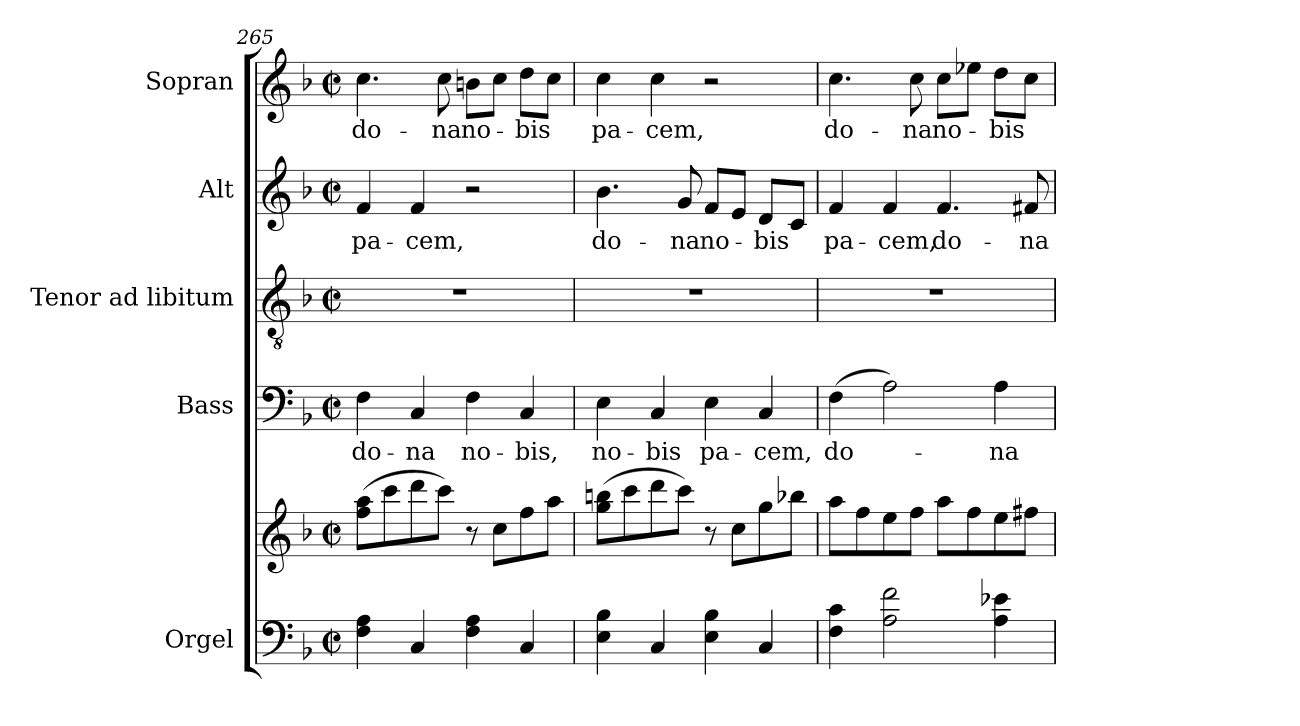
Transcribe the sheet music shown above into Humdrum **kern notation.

**kern	**kern	**kern	**text	**kern	**kern	**text	**kern	**text
*part5	*part5	*part4	*part4	*part3	*part2	*part2	*part1	*part1
*staff6	*staff5	*staff4	*staff4	*staff3	*staff2	*staff2	*staff1	*staff1
*I"Orgel	*	*I"Bass	*	*I"Tenor ad libitum	*I"Alt	*	*I"Sopran	*
*I'Org.	*	*I'B.	*	*I'T.	*I'A.	*	*I'S.	*
!!LO:PB:g=z
*clefF4	*clefG2	*clefF4	*	*clefGv2	*clefG2	*	*clefG2	*
*k[b-]	*k[b-]	*k[b-]	*	*k[b-]	*k[b-]	*	*k[b-]	*
*F:	*F:	*F:	*	*F:	*F:	*	*F:	*
*M2/2	*M2/2	*M2/2	*	*M2/2	*M2/2	*	*M2/2	*
*met(c|)	*met(c|)	*met(c|)	*	*met(c|)	*met(c|)	*	*met(c|)	*
=265	=265	=265	=265	=265	=265	=265	=265	=265
!	!	!	!LO:LY:b	!	!	!LO:LY:b	!	!LO:LY:b
4F\ 4A\	(>8ff\ 8aa\L	4F\	do-	1r	4f/	pa-	4.cc\	do-
.	8ccc\	.	.	.	.	.	.	.
!	!	!	!LO:LY:b	!	!	!LO:LY:b	!	!
4C/	8ddd\	4C/	-na	.	4f/	-cem,	.	.
!	!	!	!	!	!	!	!	!LO:LY:b
.	8ccc\J)	.	.	.	.	.	8cc\	-na
!	!	!	!LO:LY:b	!	!	!	!	!LO:LY:b
4F\ 4A\	8r	4F\	no-	.	2r	.	8bn\L	no-
.	8cc\L	.	.	.	.	.	8cc\J	.
!	!	!	!LO:LY:b	!	!	!	!	!LO:LY:b
4C/	8ff\	4C/	-bis,	.	.	.	8dd\L	-bis
.	8aa\J	.	.	.	.	.	8cc\J	.
=266	=266	=266	=266	=266	=266	=266	=266	=266
!	!	!	!LO:LY:b	!	!	!LO:LY:b	!	!LO:LY:b
4E\ 4B-\	(>8gg\ 8bbn\L	4E\	no-	1r	4.b-\	do-	4cc\	pa-
.	8ccc\	.	.	.	.	.	.	.
!	!	!	!LO:LY:b	!	!	!	!	!LO:LY:b
4C/	8ddd\	4C/	-bis	.	.	.	4cc\	-cem,
!	!	!	!	!	!	!LO:LY:b	!	!
.	8ccc\J)	.	.	.	8g/	-na	.	.
!	!	!	!LO:LY:b	!	!	!LO:LY:b	!	!
4E\ 4B-\	8r	4E\	pa-	.	8f/L	no-	2r	.
.	8cc\L	.	.	.	8e/J	.	.	.
!	!	!	!LO:LY:b	!	!	!LO:LY:b	!	!
4C/	8gg\	4C/	-cem,	.	8d/L	-bis	.	.
.	8bb-X\J	.	.	.	8c/J	.	.	.
=267	=267	=267	=267	=267	=267	=267	=267	=267
!	!	!	!LO:LY:b	!	!	!LO:LY:b	!	!LO:LY:b
4F\ 4c\	8aa\L	(>4F\	do-	1r	4f/	pa-	4.cc\	do-
.	8ff\	.	.	.	.	.	.	.
!	!	!	!	!	!	!LO:LY:b	!	!
2A\ 2f\	8ee\	2A\)	.	.	4f/	-cem,	.	.
!	!	!	!	!	!	!	!	!LO:LY:b
.	8ff\J	.	.	.	.	.	8cc\	-na
!	!	!	!	!	!	!LO:LY:b	!	!LO:LY:b
.	8aa\L	.	.	.	4.f/	do-	8cc\L	no-
.	8ff\	.	.	.	.	.	8ee-X\J	.
!	!	!	!LO:LY:b	!	!	!	!	!LO:LY:b
4A\ 4e-X\	8ee\	4A\	-na	.	.	.	8dd\L	-bis
!	!	!	!	!	!	!LO:LY:b	!	!
.	8ff#X\J	.	.	.	8f#X/	-na	8cc\J	.
=	=	=	=	=	=	=	=	=
*-	*-	*-	*-	*-	*-	*-	*-	*-
